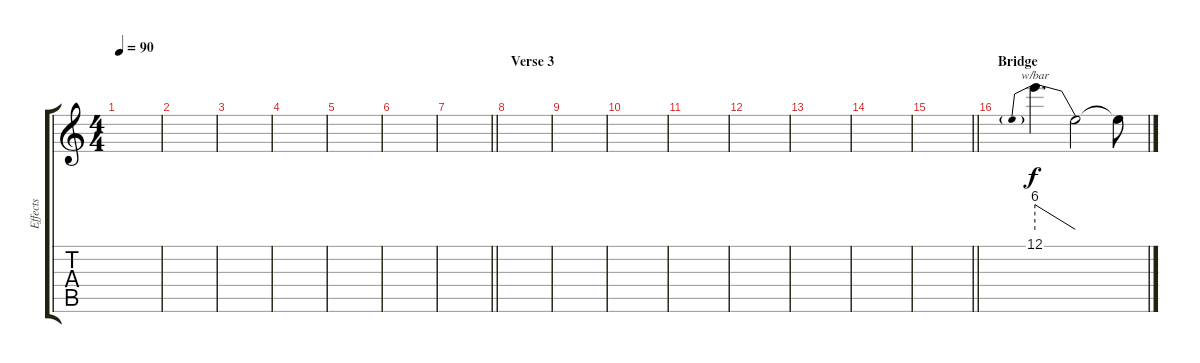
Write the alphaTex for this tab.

\track ("Effects" "Effects") {instrument seashore}
\staff {score tabs}
\tuning (E4 B3 G3 D3 A2 E2) {hide}
\ts (4 4)
\tempo 90
\clef g2
\ks c
|
|
|
|
|
|
\barLineRight lightlight
|
\section ("" "Verse 3")
|
|
|
|
|
|
|
\barLineRight lightlight
|
\section ("" "Bridge")
12.1.4{d tbe (predivedive default 0 24 60 0) volume 6 instrument applause} 12.1{t}.2 12.1{t}.8
